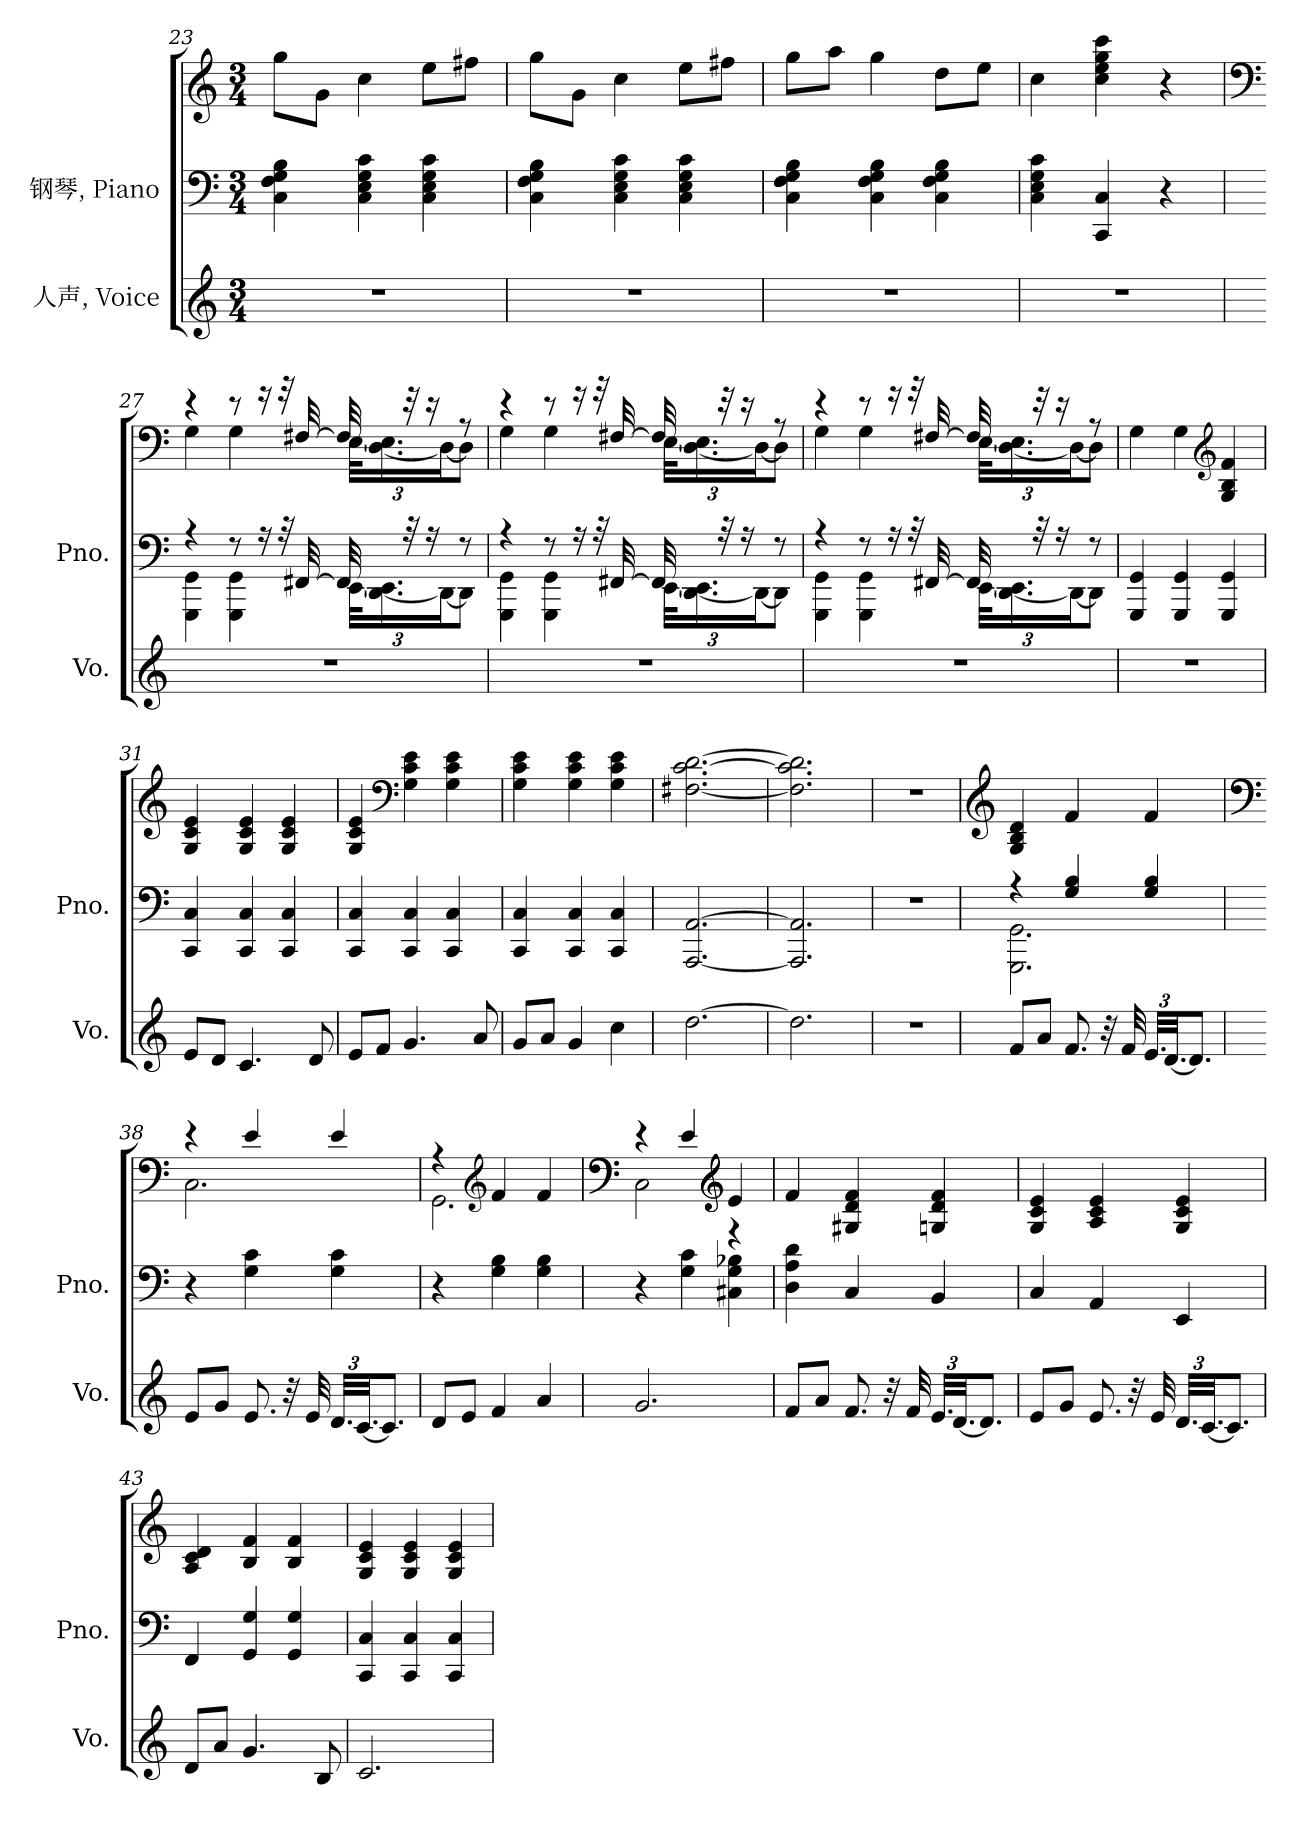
**kern	**kern	**kern
*part2	*part1	*part1
*staff3	*staff2	*staff1
*I"人声, Voice	*I"钢琴, Piano	*
*I'Vo.	*I'Pno.	*
*clefG2	*clefF4	*clefG2
*k[]	*k[]	*k[]
*M3/4	*M3/4	*M3/4
=23	=23	=23
2.r	4C\ 4F\ 4G\ 4B\	8gg\L
.	.	8g\J
.	4C\ 4E\ 4G\ 4c\	4cc\
.	4C\ 4E\ 4G\ 4c\	8ee\L
.	.	8ff#X\J
!!LO:LB:g=z
=24	=24	=24
2.r	4C\ 4F\ 4G\ 4B\	8gg\L
.	.	8g\J
.	4C\ 4E\ 4G\ 4c\	4cc\
.	4C\ 4E\ 4G\ 4c\	8ee\L
.	.	8ff#X\J
=25	=25	=25
2.r	4C\ 4F\ 4G\ 4B\	8gg\L
.	.	8aa\J
.	4C\ 4F\ 4G\ 4B\	4gg\
.	4C\ 4F\ 4G\ 4B\	8dd\L
.	.	8ee\J
=26	=26	=26
2.r	4C\ 4E\ 4G\ 4c\	4cc\
.	4CC/ 4C/	4cc\ 4ee\ 4gg\ 4ccc\
.	4r	4r
=27	=27	=27
*	*	*clefF4
*	*^	*^
2.r	4r	4GGG\ 4GG\	4r	4G\
.	8r	4GGG\ 4GG\	8r	4G\
.	16r	.	16r	.
.	32r	.	32r	.
.	[32FF#X/	.	[32F#X/	.
*	*	*Xbrackettup	*	*Xbrackettup
.	32FF#/]	[48EE\KLL	32F#/]	[48E\KLL
.	.	[24.DD\ 24.EE\]	.	[24.D\ 24.E\]
.	32r	.	32r	.
.	16r	.	16r	.
.	.	24DD\J_	.	24D\J_
.	8r	8DD\J]	8r	8D\J]
!!LO:LB:g=z	!!
=28	=28	=28	=28	=28
2.r	4r	4GGG\ 4GG\	4r	4G\
.	8r	4GGG\ 4GG\	8r	4G\
.	16r	.	16r	.
.	32r	.	32r	.
.	[32FF#X/	.	[32F#X/	.
.	32FF#/]	[48EE\KLL	32F#/]	[48E\KLL
.	.	[24.DD\ 24.EE\]	.	[24.D\ 24.E\]
.	32r	.	32r	.
.	16r	.	16r	.
.	.	24DD\J_	.	24D\J_
.	8r	8DD\J]	8r	8D\J]
=29	=29	=29	=29	=29
2.r	4r	4GGG\ 4GG\	4r	4G\
.	8r	4GGG\ 4GG\	8r	4G\
.	16r	.	16r	.
.	32r	.	32r	.
.	[32FF#X/	.	[32F#X/	.
.	32FF#/]	[48EE\KLL	32F#/]	[48E\KLL
.	.	[24.DD\ 24.EE\]	.	[24.D\ 24.E\]
.	32r	.	32r	.
.	16r	.	16r	.
.	.	24DD\J_	.	24D\J_
.	8r	8DD\J]	8r	8D\J]
*	*v	*v	*	*
*	*	*v	*v
=30	=30	=30
2.r	4GGG/ 4GG/	4G\
.	4GGG/ 4GG/	4G\
*	*	*clefG2
.	4GGG/ 4GG/	4G/ 4B/ 4f/
!!LO:LB:g=z
=31	=31	=31
8e/L	4CC/ 4C/	4G/ 4c/ 4e/
8d/J	.	.
4.c/	4CC/ 4C/	4G/ 4c/ 4e/
.	4CC/ 4C/	4G/ 4c/ 4e/
8d/	.	.
=32	=32	=32
8e/L	4CC/ 4C/	4G/ 4c/ 4e/
8f/J	.	.
*	*	*clefF4
4.g/	4CC/ 4C/	4G\ 4c\ 4e\
.	4CC/ 4C/	4G\ 4c\ 4e\
8a/	.	.
=33	=33	=33
8g/L	4CC/ 4C/	4G\ 4c\ 4e\
8a/J	.	.
4g/	4CC/ 4C/	4G\ 4c\ 4e\
4cc\	4CC/ 4C/	4G\ 4c\ 4e\
=34	=34	=34
[2.dd\	[2.AAA/ [2.AA/	[2.F#X\ [2.c\ [2.d\
=35	=35	=35
2.dd\]	2.AAA/] 2.AA/]	2.F#\] 2.c\] 2.d\]
=36	=36	=36
2.r	2.r	2.r
=37	=37	=37
*	*	*clefG2
*	*^	*
8f/L	4r	2.GGG\ 2.GG\	4G/ 4B/ 4d/
8a/J	.	.	.
8.f/	4G/ 4B/	.	4f/
32r	.	.	.
32f/	.	.	.
*Xbrackettup	*	*	*
48.e/LLL	4G/ 4B/	.	4f/
[48.d/JJ	.	.	.
8.d/J]	.	.	.
*	*v	*v	*
!!LO:PB:g=z
=38	=38	=38
*	*	*clefF4
*	*	*^
8e/L	4r	4r	2.C\
8g/J	.	.	.
8.e/	4G\ 4c\	4e/	.
32r	.	.	.
32e/	.	.	.
48.d/LLL	4G\ 4c\	4e/	.
[48.c/JJ	.	.	.
8.c/J]	.	.	.
=39	=39	=39	=39
8d/L	4r	4r	2.GG\
8e/J	.	.	.
*	*	*clefG2	*
4f/	4G\ 4B\	4f/	.
4a/	4G\ 4B\	4f/	.
=40	=40	=40	=40
*	*	*clefF4	*
2.g/	4r	4r	2C\
.	4G\ 4c\	4e/	.
*	*	*clefG2	*
.	4C#X\ 4G\ 4B-X\	4e/	4r
*	*	*v	*v
=41	=41	=41
8f/L	4D\ 4A\ 4d\	4f/
8a/J	.	.
8.f/	4C/	4G#X/ 4d/ 4f/
32r	.	.
32f/	.	.
48.e/LLL	4BB/	4Gn/ 4d/ 4f/
[48.d/JJ	.	.
8.d/J]	.	.
!!LO:LB:g=z
=42	=42	=42
8e/L	4C/	4G/ 4c/ 4e/
8g/J	.	.
8.e/	4AA/	4A/ 4c/ 4e/
32r	.	.
32e/	.	.
48.d/LLL	4EE/	4G/ 4c/ 4e/
[48.c/JJ	.	.
8.c/J]	.	.
=43	=43	=43
8d/L	4FF/	4A/ 4c/ 4d/
8a/J	.	.
4.g/	4GG/ 4G/	4B/ 4f/
.	4GG/ 4G/	4B/ 4f/
8B/	.	.
=44	=44	=44
2.c/	4CC/ 4C/	4G/ 4c/ 4e/
.	4CC/ 4C/	4G/ 4c/ 4e/
.	4CC/ 4C/	4G/ 4c/ 4e/
=	=	=
*-	*-	*-
